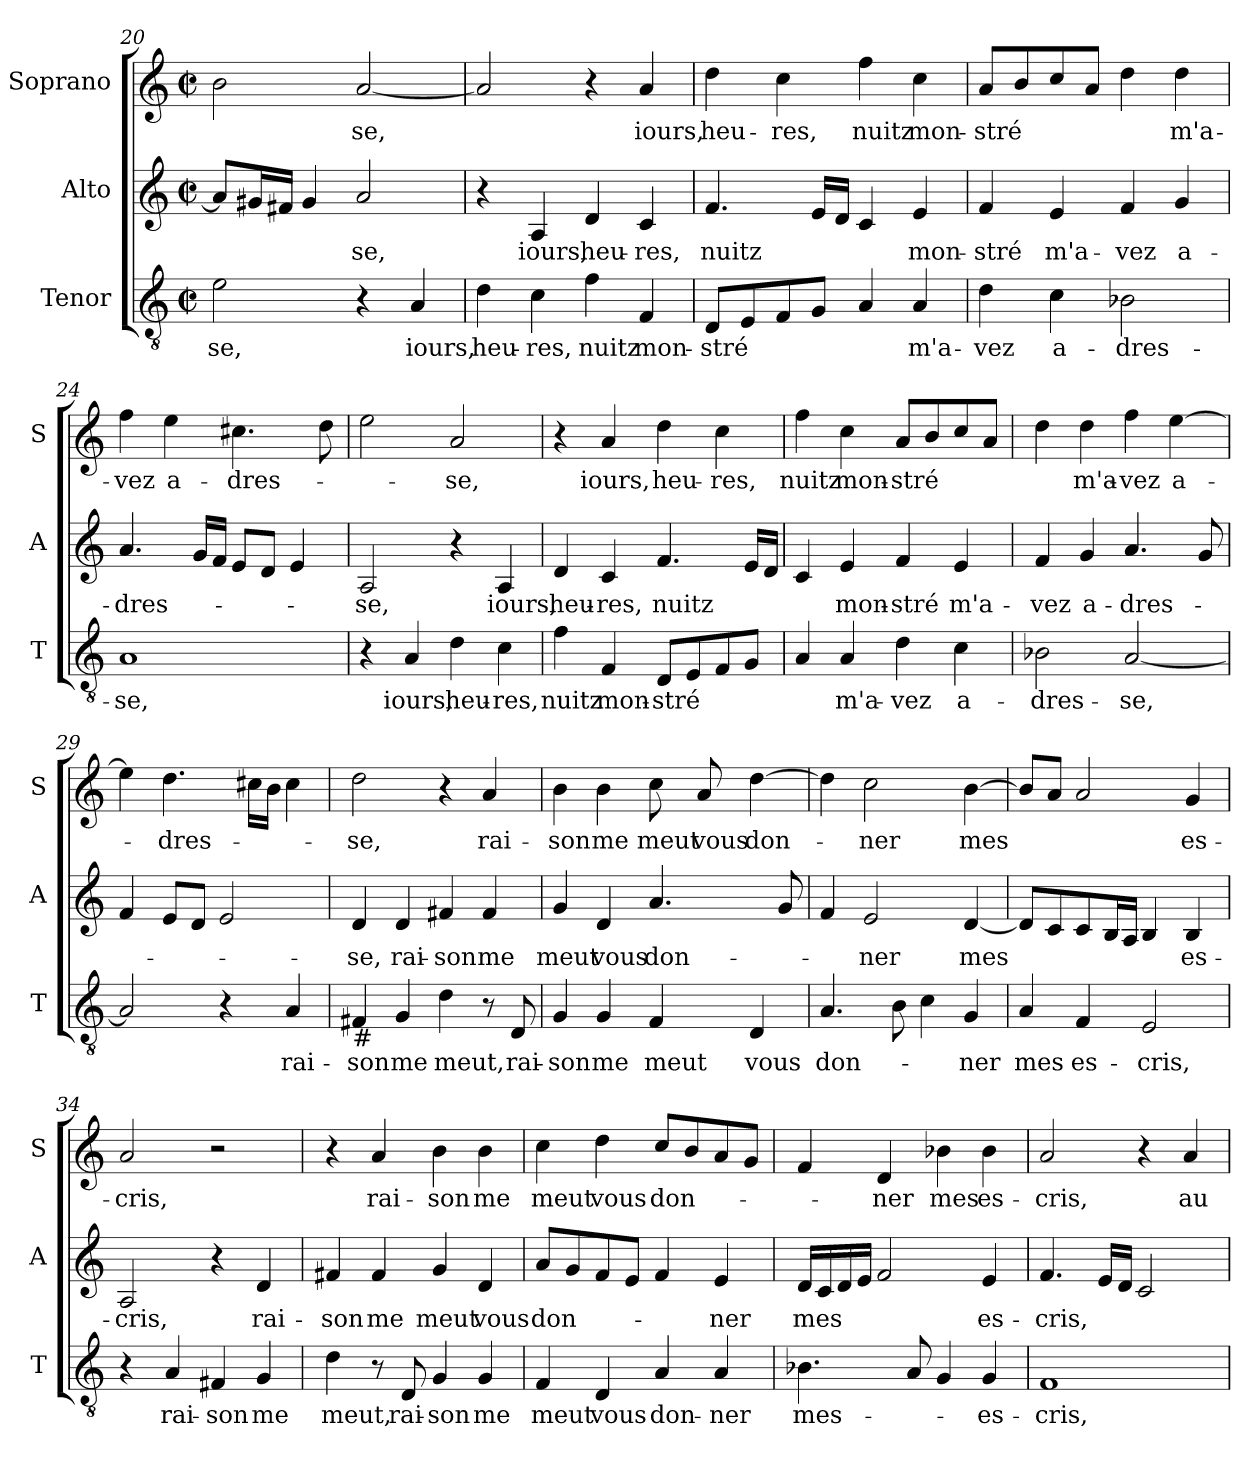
**kern	**text	**kern	**text	**kern	**text
*part3	*part3	*part2	*part2	*part1	*part1
*staff3	*staff3	*staff2	*staff2	*staff1	*staff1
*I"Tenor	*	*I"Alto	*	*I"Soprano	*
*I'T	*	*I'A	*	*I'S	*
*clefGv2	*	*clefG2	*	*clefG2	*
*k[]	*	*k[]	*	*k[]	*
*C:	*	*C:	*	*C:	*
*M2/2	*	*M2/2	*	*M2/2	*
*met(c|)	*	*met(c|)	*	*met(c|)	*
=20	=20	=20	=20	=20	=20
!	!LO:LY:b	!	!	!	!
2e\	-se,	8a/L]	.	2b\	.
.	.	16g#X/L	.	.	.
.	.	16f#X/JJ	.	.	.
.	.	4g#/	.	.	.
!	!	!	!LO:LY:b	!	!LO:LY:b
4r	.	2a/	-se,	[2a/	-se,
!	!LO:LY:b	!	!	!	!
4A/	iours,	.	.	.	.
!!LO:LB:g=z
=21	=21	=21	=21	=21	=21
!	!LO:LY:b	!	!	!	!
4d\	heu-	4r	.	2a/]	.
!	!LO:LY:b	!	!LO:LY:b	!	!
4c\	-res,	4A/	iours,	.	.
!	!LO:LY:b	!	!LO:LY:b	!	!
4f\	nuitz	4d/	heu-	4r	.
!	!LO:LY:b	!	!LO:LY:b	!	!LO:LY:b
4F/	mon-	4c/	-res,	4a/	iours,
=22	=22	=22	=22	=22	=22
!	!LO:LY:b	!	!LO:LY:b	!	!LO:LY:b
8D/L	-stré	4.f/	nuitz	4dd\	heu-
8E/	.	.	.	.	.
!	!	!	!	!	!LO:LY:b
8F/	.	.	.	4cc\	-res,
8G/J	.	16e/LL	.	.	.
.	.	16d/JJ	.	.	.
!	!	!	!	!	!LO:LY:b
4A/	.	4c/	.	4ff\	nuitz
!	!LO:LY:b	!	!LO:LY:b	!	!LO:LY:b
4A/	m'a-	4e/	mon-	4cc\	mon-
=23	=23	=23	=23	=23	=23
!	!LO:LY:b	!	!LO:LY:b	!	!LO:LY:b
4d\	-vez	4f/	-stré	8a/L	-stré
.	.	.	.	8b/	.
!	!LO:LY:b	!	!LO:LY:b	!	!
4c\	a-	4e/	m'a-	8cc/	.
.	.	.	.	8a/J	.
!	!LO:LY:b	!	!LO:LY:b	!	!
2B-X\	-dres-	4f/	-vez	4dd\	.
!	!	!	!LO:LY:b	!	!LO:LY:b
.	.	4g/	a-	4dd\	m'a-
=24	=24	=24	=24	=24	=24
!	!LO:LY:b	!	!LO:LY:b	!	!LO:LY:b
1A	-se,	4.a/	-dres-	4ff\	-vez
!	!	!	!	!	!LO:LY:b
.	.	.	.	4ee\	a-
.	.	16g/LL	.	.	.
.	.	16f/JJ	.	.	.
!	!	!	!	!	!LO:LY:b
.	.	8e/L	.	4.cc#X\	-dres-
.	.	8d/J	.	.	.
.	.	4e/	.	.	.
.	.	.	.	8dd\	.
!!LO:LB:g=z
=25	=25	=25	=25	=25	=25
!	!	!	!LO:LY:b	!	!
4r	.	2A/	-se,	2ee\	.
!	!LO:LY:b	!	!	!	!
4A/	iours,	.	.	.	.
!	!LO:LY:b	!	!	!	!LO:LY:b
4d\	heu-	4r	.	2a/	-se,
!	!LO:LY:b	!	!LO:LY:b	!	!
4c\	-res,	4A/	iours,	.	.
=26	=26	=26	=26	=26	=26
!	!LO:LY:b	!	!LO:LY:b	!	!
4f\	nuitz	4d/	heu-	4r	.
!	!LO:LY:b	!	!LO:LY:b	!	!LO:LY:b
4F/	mon-	4c/	-res,	4a/	iours,
!	!LO:LY:b	!	!LO:LY:b	!	!LO:LY:b
8D/L	-stré	4.f/	nuitz	4dd\	heu-
8E/	.	.	.	.	.
!	!	!	!	!	!LO:LY:b
8F/	.	.	.	4cc\	-res,
8G/J	.	16e/LL	.	.	.
.	.	16d/JJ	.	.	.
=27	=27	=27	=27	=27	=27
!	!	!	!	!	!LO:LY:b
4A/	.	4c/	.	4ff\	nuitz
!	!LO:LY:b	!	!LO:LY:b	!	!LO:LY:b
4A/	m'a-	4e/	mon-	4cc\	mon-
!	!LO:LY:b	!	!LO:LY:b	!	!LO:LY:b
4d\	-vez	4f/	-stré	8a/L	-stré
.	.	.	.	8b/	.
!	!LO:LY:b	!	!LO:LY:b	!	!
4c\	a-	4e/	m'a-	8cc/	.
.	.	.	.	8a/J	.
=28	=28	=28	=28	=28	=28
!	!LO:LY:b	!	!LO:LY:b	!	!
2B-X\	-dres-	4f/	-vez	4dd\	.
!	!	!	!LO:LY:b	!	!LO:LY:b
.	.	4g/	a-	4dd\	m'a-
!	!LO:LY:b	!	!LO:LY:b	!	!LO:LY:b
[2A/	-se,	4.a/	-dres-	4ff\	-vez
!	!	!	!	!	!LO:LY:b
.	.	.	.	[4ee\	a-
.	.	8g/	.	.	.
!!LO:PB:g=z
=29	=29	=29	=29	=29	=29
2A/]	.	4f/	.	4ee\]	.
!	!	!	!	!	!LO:LY:b
.	.	8e/L	.	4.dd\	-dres-
.	.	8d/J	.	.	.
4r	.	2e/	.	.	.
.	.	.	.	16cc#X\LL	.
.	.	.	.	16b\JJ	.
!	!LO:LY:b	!	!	!	!
4A/	rai-	.	.	4cc#\	.
=30	=30	=30	=30	=30	=30
!LO:TX:b:t=#	!	!	!	!	!
!	!LO:LY:b	!	!LO:LY:b	!	!LO:LY:b
4F#X/	-son	4d/	-se,	2dd\	-se,
!	!LO:LY:b	!	!LO:LY:b	!	!
4G/	me	4d/	rai-	.	.
!	!LO:LY:b	!	!LO:LY:b	!	!
4d\	meut,	4f#X/	-son	4r	.
!	!	!	!LO:LY:b	!	!LO:LY:b
8r	.	4f#/	me	4a/	rai-
!	!LO:LY:b	!	!	!	!
8D/	rai-	.	.	.	.
=31	=31	=31	=31	=31	=31
!	!LO:LY:b	!	!LO:LY:b	!	!LO:LY:b
4G/	-son	4g/	meut	4b\	-son
!	!LO:LY:b	!	!LO:LY:b	!	!LO:LY:b
4G/	me	4d/	vous	4b\	me
!	!LO:LY:b	!	!LO:LY:b	!	!LO:LY:b
4F/	meut	4.a/	don-	8cc\	meut
!	!	!	!	!	!LO:LY:b
.	.	.	.	8a/	vous
!	!LO:LY:b	!	!	!	!LO:LY:b
4D/	vous	.	.	[4dd\	don-
.	.	8g/	.	.	.
=32	=32	=32	=32	=32	=32
!	!LO:LY:b	!	!	!	!
4.A/	don-	4f/	.	4dd\]	.
!	!	!	!LO:LY:b	!	!LO:LY:b
.	.	2e/	-ner	2cc\	-ner
8B\	.	.	.	.	.
4c\	.	.	.	.	.
!	!LO:LY:b	!	!LO:LY:b	!	!LO:LY:b
4G/	-ner	[4d/	mes	[4b\	mes
!!LO:LB:g=z
=33	=33	=33	=33	=33	=33
!	!LO:LY:b	!	!	!	!
4A/	mes	8d/L]	.	8b/L]	.
.	.	8c/	.	8a/J	.
!	!LO:LY:b	!	!	!	!
4F/	es-	8c/	.	2a/	.
.	.	16B/L	.	.	.
.	.	16A/JJ	.	.	.
!	!LO:LY:b	!	!	!	!
2E/	-cris,	4B/	.	.	.
!	!	!	!LO:LY:b	!	!LO:LY:b
.	.	4B/	es-	4g/	es-
=34	=34	=34	=34	=34	=34
!	!	!	!LO:LY:b	!	!LO:LY:b
4r	.	2A/	-cris,	2a/	-cris,
!	!LO:LY:b	!	!	!	!
4A/	rai-	.	.	.	.
!	!LO:LY:b	!	!	!	!
4F#X/	-son	4r	.	2r	.
!	!LO:LY:b	!	!LO:LY:b	!	!
4G/	me	4d/	rai-	.	.
=35	=35	=35	=35	=35	=35
!	!LO:LY:b	!	!LO:LY:b	!	!
4d\	meut,	4f#X/	-son	4r	.
!	!	!	!LO:LY:b	!	!LO:LY:b
8r	.	4f#/	me	4a/	rai-
!	!LO:LY:b	!	!	!	!
8D/	rai-	.	.	.	.
!	!LO:LY:b	!	!LO:LY:b	!	!LO:LY:b
4G/	-son	4g/	meut	4b\	-son
!	!LO:LY:b	!	!LO:LY:b	!	!LO:LY:b
4G/	me	4d/	vous	4b\	me
=36	=36	=36	=36	=36	=36
!	!LO:LY:b	!	!LO:LY:b	!	!LO:LY:b
4F/	meut	8a/L	don-	4cc\	meut
.	.	8g/	.	.	.
!	!LO:LY:b	!	!	!	!LO:LY:b
4D/	vous	8f/	.	4dd\	vous
.	.	8e/J	.	.	.
!	!LO:LY:b	!	!	!	!LO:LY:b
4A/	don-	4f/	.	8cc/L	don-
.	.	.	.	8b/	.
!	!LO:LY:b	!	!LO:LY:b	!	!
4A/	-ner	4e/	-ner	8a/	.
.	.	.	.	8g/J	.
!!LO:LB:g=z
=37	=37	=37	=37	=37	=37
!	!LO:LY:b	!	!LO:LY:b	!	!
4.B-X\	mes-	16d/LL	mes	4f/	.
.	.	16c/	.	.	.
.	.	16d/	.	.	.
.	.	16e/JJ	.	.	.
!	!	!	!	!	!LO:LY:b
.	.	2f/	.	4d/	-ner
8A/	.	.	.	.	.
!	!	!	!	!	!LO:LY:b
4G/	.	.	.	4b-X\	mes
!	!LO:LY:b	!	!LO:LY:b	!	!LO:LY:b
4G/	-es-	4e/	es-	4b-\	es-
=38	=38	=38	=38	=38	=38
!	!LO:LY:b	!	!LO:LY:b	!	!LO:LY:b
1F	-cris,	4.f/	-cris,	2a/	-cris,
.	.	16e/LL	.	.	.
.	.	16d/JJ	.	.	.
.	.	2c/	.	4r	.
!	!	!	!	!	!LO:LY:b
.	.	.	.	4a/	au
=	=	=	=	=	=
*-	*-	*-	*-	*-	*-
